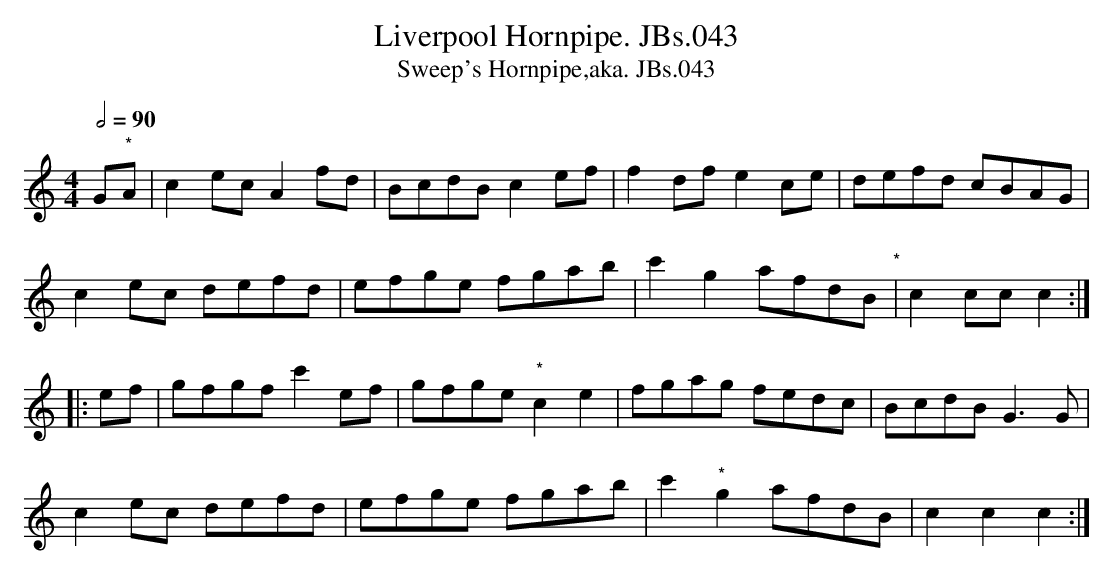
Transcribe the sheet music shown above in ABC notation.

X:1
T:Liverpool Hornpipe. JBs.043
T:Sweep's Hornpipe,aka. JBs.043
M:4/4
L:1/8
Q:1/2=90
K:C
G"*"A|c2ec A2fd|BcdB c2ef|f2df e2ce|defd cBAG|
c2ec defd|efge fgab|c'2 g2 afdB"*"|c2ccc2:|
|:ef|gfgfc'2ef|gfge"*" c2e2|fgag fedc|BcdB G3G|
c2ec defd|efge fgab|c'2"*"g2 afdB|c2c2c2:|
